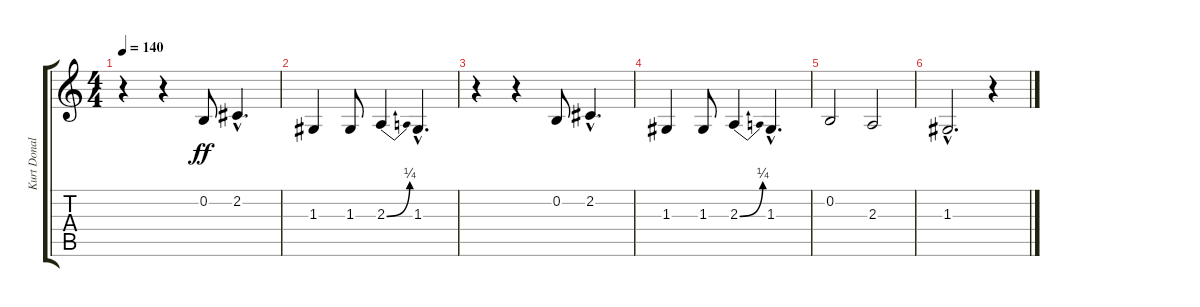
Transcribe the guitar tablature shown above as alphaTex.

\track ("Kurt Donald Cobain (Voix)" "Kurt Donal") {instrument tenorsax}
\staff {score tabs}
\tuning (E4 B3 G3 D3 A2 E2) {hide}
\ts (4 4)
\tempo 140
\clef g2
\ks c
r.4{dy ff} r.4 0.2.8 2.2{hac}.4{d} |
1.3.4 1.3.8 2.3{be (bend 0 0 60 1)}.4 1.3{hac}.4{d} |
r.4 r.4 0.2.8 2.2{hac}.4{d} |
1.3.4 1.3.8 2.3{be (bend 0 0 60 1)}.4 1.3{hac}.4{d} |
0.2.2 2.3.2 |
1.3{hac}.2{d} r.4
